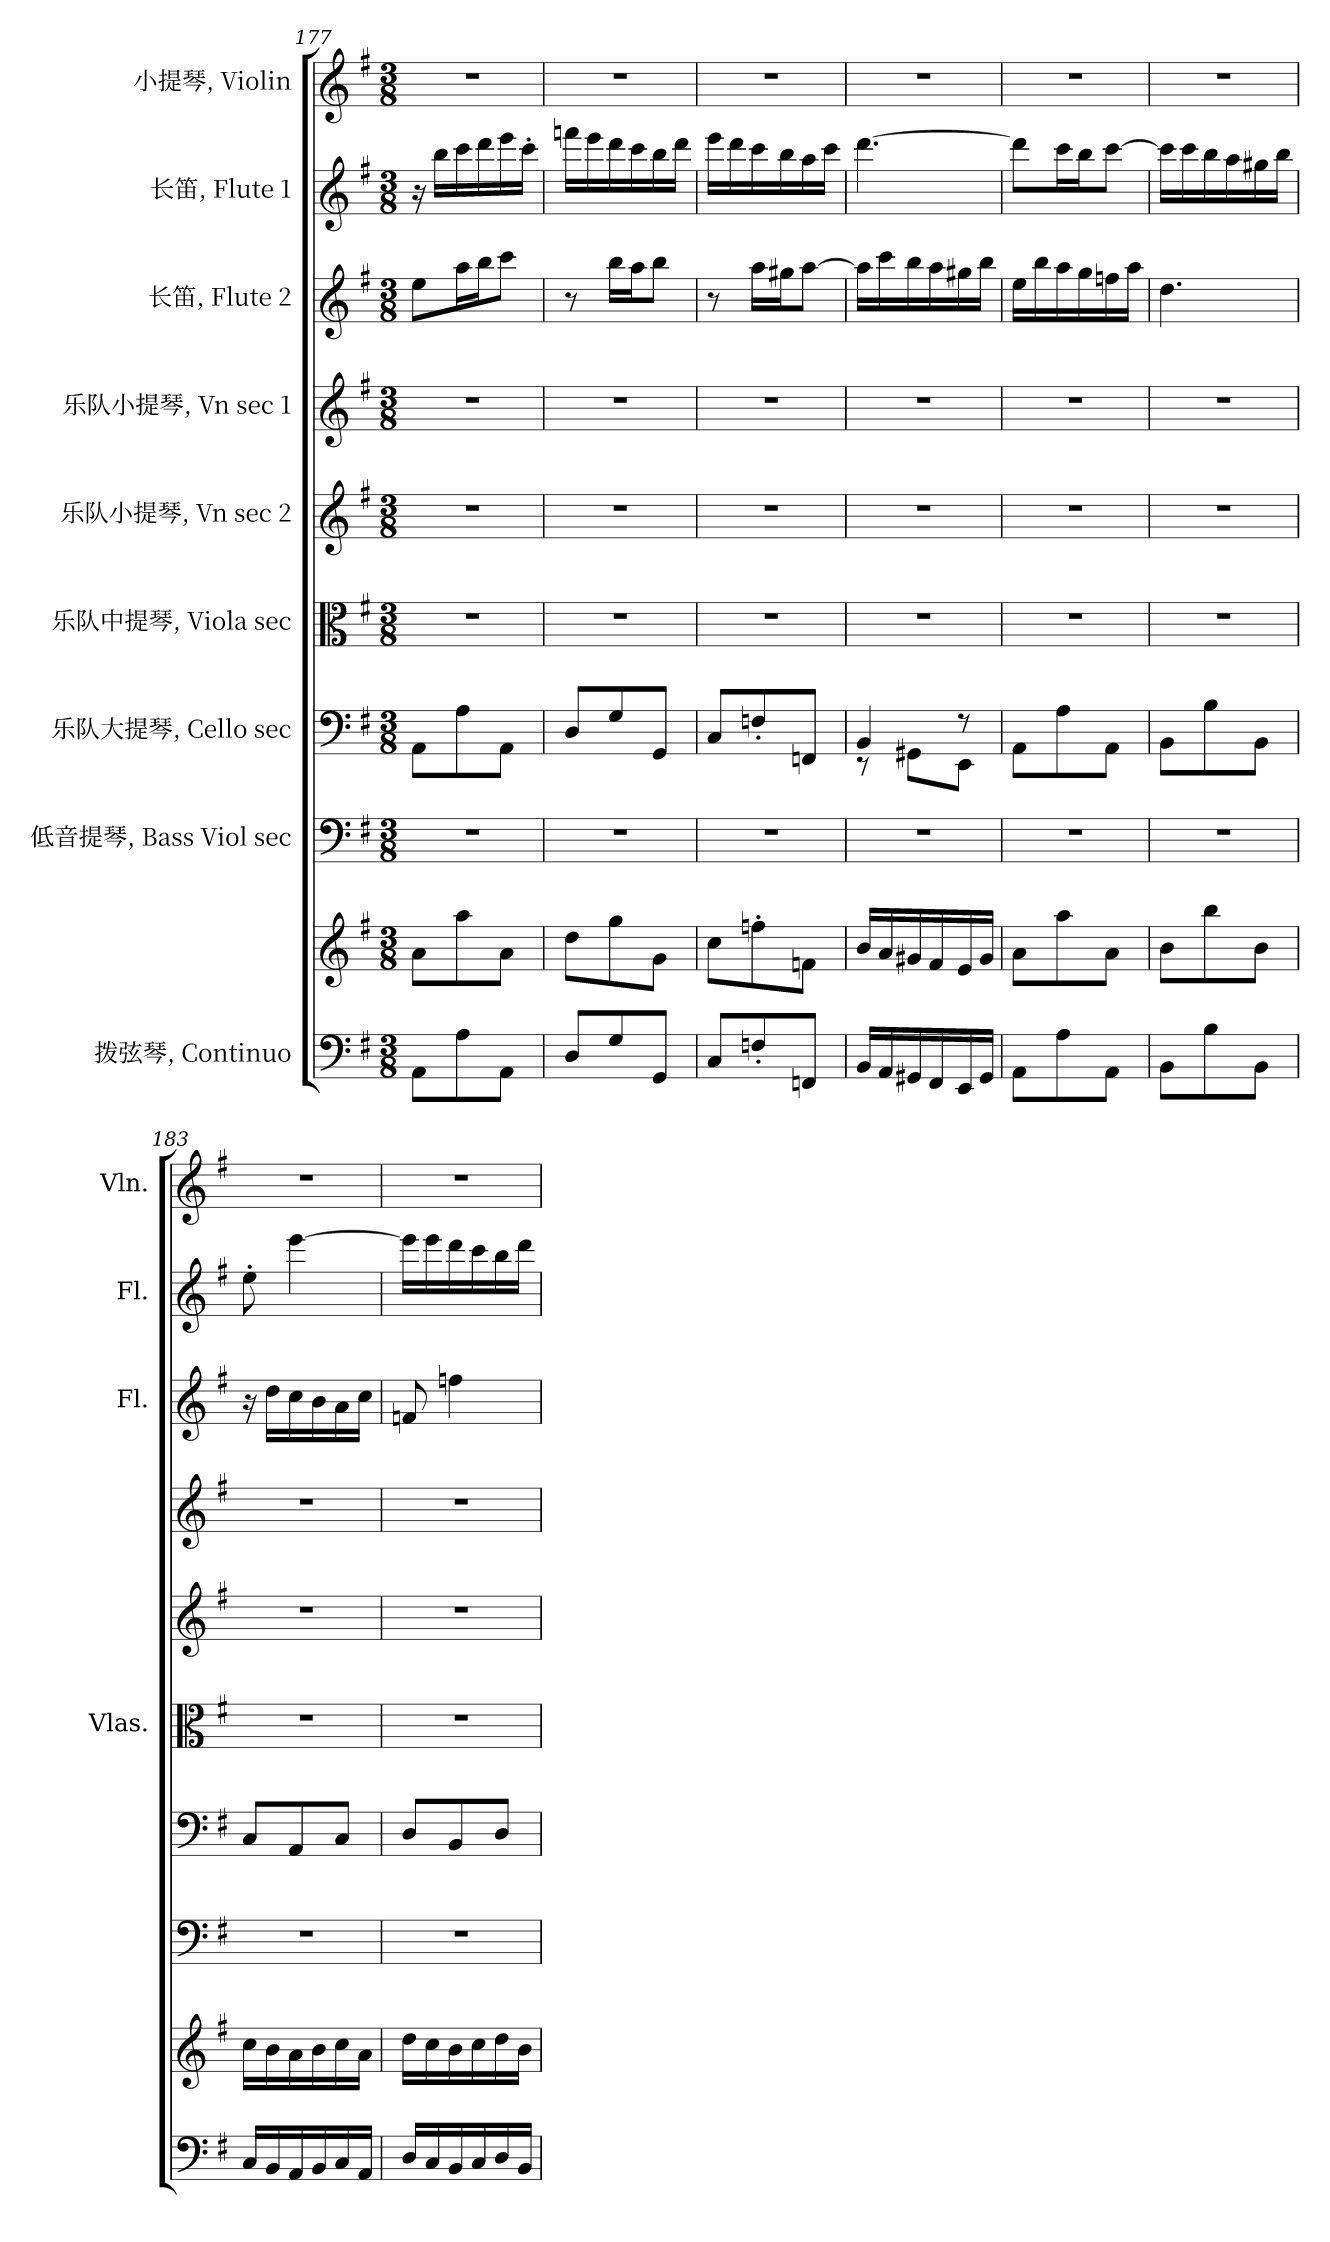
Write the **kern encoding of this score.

**kern	**kern	**kern	**kern	**kern	**kern	**kern	**kern	**kern	**kern
*part9	*part9	*part8	*part7	*part6	*part5	*part4	*part3	*part2	*part1
*staff10	*staff9	*staff8	*staff7	*staff6	*staff5	*staff4	*staff3	*staff2	*staff1
*I"拨弦琴, Continuo	*	*I"低音提琴, Bass Viol sec	*I"乐队大提琴, Cello sec	*I"乐队中提琴, Viola sec	*I"乐队小提琴, Vn sec 2	*I"乐队小提琴, Vn sec 1	*I"长笛, Flute 2	*I"长笛, Flute 1	*I"小提琴, Violin
*	*	*	*	*I'Vlas.	*	*	*I'Fl.	*I'Fl.	*I'Vln.
*clefF4	*clefG2	*clefF4	*clefF4	*clefC3	*clefG2	*clefG2	*clefG2	*clefG2	*clefG2
*	*	*ITrd7c12	*	*	*	*	*	*	*
*k[f#]	*k[f#]	*k[f#]	*k[f#]	*k[f#]	*k[f#]	*k[f#]	*k[f#]	*k[f#]	*k[f#]
*M3/8	*M3/8	*M3/8	*M3/8	*M3/8	*M3/8	*M3/8	*M3/8	*M3/8	*M3/8
=177	=177	=177	=177	=177	=177	=177	=177	=177	=177
8AA\L	8a\L	4.r	8AA\L	4.r	4.r	4.r	8ee\L	16r	4.r
.	.	.	.	.	.	.	.	16bb\LL	.
8A\	8aa\	.	8A\	.	.	.	16aa\L	16ccc\	.
.	.	.	.	.	.	.	16bb\J	16ddd\	.
8AA\J	8a\J	.	8AA\J	.	.	.	8ccc\J	16eee\	.
.	.	.	.	.	.	.	.	16ccc'\JJ	.
=178	=178	=178	=178	=178	=178	=178	=178	=178	=178
8D/L	8dd\L	4.r	8D/L	4.r	4.r	4.r	8r	16fffn\LL	4.r
.	.	.	.	.	.	.	.	16eee\	.
8G/	8gg\	.	8G/	.	.	.	16bb\LL	16ddd\	.
.	.	.	.	.	.	.	16aa\J	16ccc\	.
8GG/J	8g\J	.	8GG/J	.	.	.	8bb\J	16bb\	.
.	.	.	.	.	.	.	.	16ddd\JJ	.
!!LO:PB:g=z
=179	=179	=179	=179	=179	=179	=179	=179	=179	=179
8C/L	8cc\L	4.r	8C/L	4.r	4.r	4.r	8r	16eee\LL	4.r
.	.	.	.	.	.	.	.	16ddd\	.
8Fn'/	8ffn'\	.	8Fn'/	.	.	.	16aa\LL	16ccc\	.
.	.	.	.	.	.	.	16gg#X\J	16bb\	.
8FFn/J	8fn\J	.	8FFn/J	.	.	.	[8aa\J	16aa\	.
.	.	.	.	.	.	.	.	16ccc\JJ	.
=180	=180	=180	=180	=180	=180	=180	=180	=180	=180
*	*	*	*^	*	*	*	*	*	*
16BB/LL	16b/LL	4.r	4BB/	8r	4.r	4.r	4.r	16aa\LL]	[4.ddd\	4.r
16AA/	16a/	.	.	.	.	.	.	16ccc\	.	.
16GG#X/	16g#X/	.	.	8GG#X\L	.	.	.	16bb\	.	.
16FF#/	16f#/	.	.	.	.	.	.	16aa\	.	.
16EE/	16e/	.	8r	8EE\J	.	.	.	16gg#X\	.	.
16GG#/JJ	16g#/JJ	.	.	.	.	.	.	16bb\JJ	.	.
*	*	*	*v	*v	*	*	*	*	*	*
=181	=181	=181	=181	=181	=181	=181	=181	=181	=181
8AA\L	8a\L	4.r	8AA\L	4.r	4.r	4.r	16ee\LL	8ddd\L]	4.r
.	.	.	.	.	.	.	16bb\	.	.
8A\	8aa\	.	8A\	.	.	.	16aa\	16ccc\L	.
.	.	.	.	.	.	.	16gg\	16bb\J	.
8AA\J	8a\J	.	8AA\J	.	.	.	16ffn\	[8ccc\J	.
.	.	.	.	.	.	.	16aa\JJ	.	.
=182	=182	=182	=182	=182	=182	=182	=182	=182	=182
8BB\L	8b\L	4.r	8BB\L	4.r	4.r	4.r	4.dd\	16ccc\LL]	4.r
.	.	.	.	.	.	.	.	16ccc\	.
8B\	8bb\	.	8B\	.	.	.	.	16bb\	.
.	.	.	.	.	.	.	.	16aa\	.
8BB\J	8b\J	.	8BB\J	.	.	.	.	16gg#X\	.
.	.	.	.	.	.	.	.	16bb\JJ	.
=183	=183	=183	=183	=183	=183	=183	=183	=183	=183
16C/LL	16cc\LL	4.r	8C/L	4.r	4.r	4.r	16r	8ee'\	4.r
16BB/	16b\	.	.	.	.	.	16dd\LL	.	.
16AA/	16a\	.	8AA/	.	.	.	16cc\	[4eee\	.
16BB/	16b\	.	.	.	.	.	16b\	.	.
16C/	16cc\	.	8C/J	.	.	.	16a\	.	.
16AA/JJ	16a\JJ	.	.	.	.	.	16cc\JJ	.	.
!!LO:PB:g=z
=184	=184	=184	=184	=184	=184	=184	=184	=184	=184
16D/LL	16dd\LL	4.r	8D/L	4.r	4.r	4.r	8fn/	16eee\LL]	4.r
16C/	16cc\	.	.	.	.	.	.	16eee\	.
16BB/	16b\	.	8BB/	.	.	.	4ffn\	16ddd\	.
16C/	16cc\	.	.	.	.	.	.	16ccc\	.
16D/	16dd\	.	8D/J	.	.	.	.	16bb\	.
16BB/JJ	16b\JJ	.	.	.	.	.	.	16ddd\JJ	.
=	=	=	=	=	=	=	=	=	=
*-	*-	*-	*-	*-	*-	*-	*-	*-	*-
